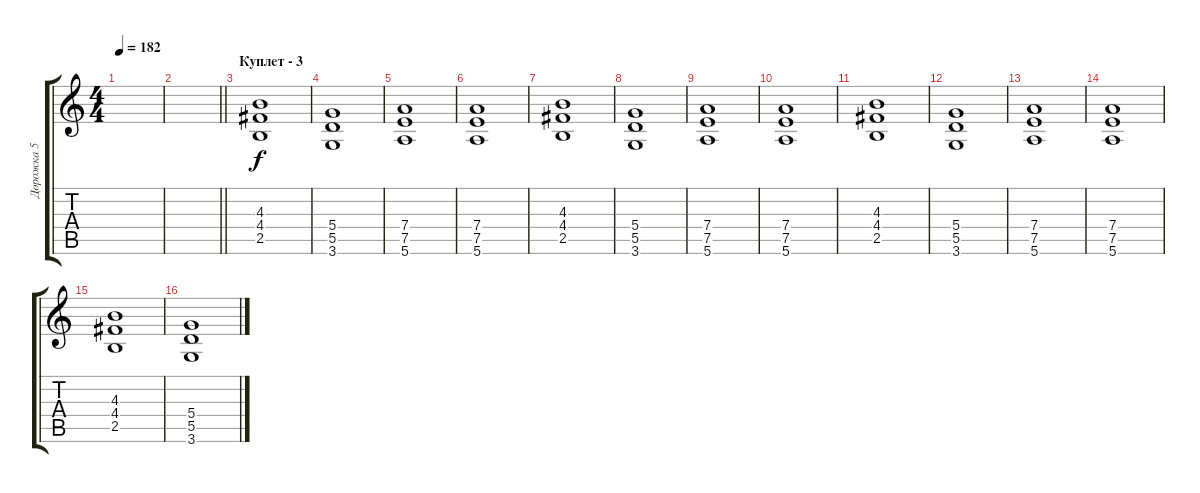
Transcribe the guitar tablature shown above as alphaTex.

\track ("Дорожка 5" "Дорожка 5") {instrument distortionguitar}
\staff {score tabs}
\tuning (E4 B3 G3 D3 A2 E2) {hide}
\ts (4 4)
\tempo 182
\clef g2
\ks c
|
\barLineRight lightlight
|
\section ("" "Куплет - 3")
(4.3 4.4 2.5).1 |
(5.4 5.5 3.6).1 |
(7.4 7.5 5.6).1 |
(7.4 7.5 5.6).1 |
(4.3 4.4 2.5).1 |
(5.4 5.5 3.6).1 |
(7.4 7.5 5.6).1 |
(7.4 7.5 5.6).1 |
(4.3 4.4 2.5).1 |
(5.4 5.5 3.6).1 |
(7.4 7.5 5.6).1 |
(7.4 7.5 5.6).1 |
(4.3 4.4 2.5).1 |
(5.4 5.5 3.6).1
